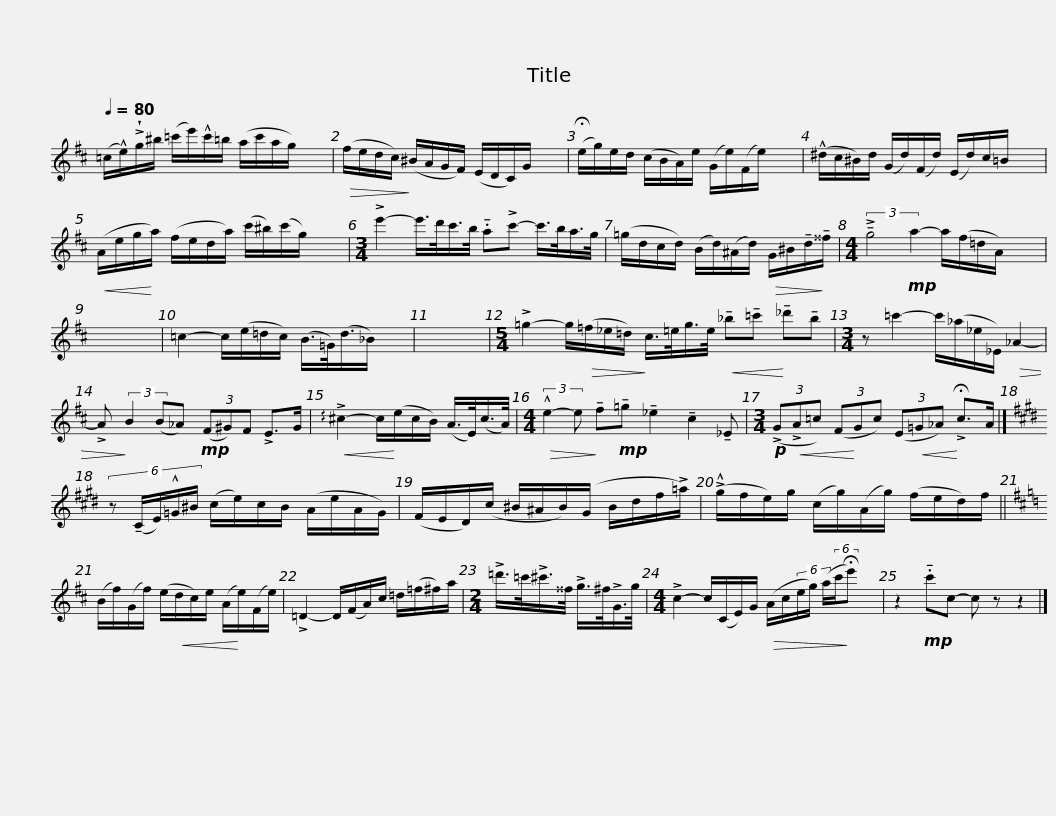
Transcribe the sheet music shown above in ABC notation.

X:1
L:1/8
Q:1/4=80
M:none
I:linebreak $
K:D
V:1 treble
V:1
 (=c/!^!e/)!>!!wedge!g/^b/ (=c'/e'/)!^!c'/=b/ (a/c'/a/g/) x2 |!>(! (f/e/d/c/)!>)! (^B/A/G/F/) (E/D/C/)G/ x2 | (!fermata!e/g/)e/d/ (c/B/A/)e/ (G/e/)(F/e/) x2 |$ (!^!^d/c/^B/)d/ (G/d/)(F/d/) (E/d/)c/=B/ x2 |!<(! (A/e/g/!<)!a/) (f/e/d/a/) (c'/^b/)(c'/g/) x2 | %5
[M:3/4] !>!e'2- e'/>d'/c'/>b/ .!tenuto!a!>!c'- c'/>b/a/>g/ |$ (=g/d/c/d/) (B/d/)(^A/d/)!>(! G/^B/!tenuto!d/!>)!!tenuto!^^f/ |[M:4/4] (3:2:2!>!!tenuto!g4!mp! a2- a/(f/=d/A/) x2 | x8 | =c2- c/(e/=d/c/) (B/>=G/)(d3/4_B/) x7/4 | %10
 x8 |$[M:5/4] !>!=g2- g/!>(!(=f/_e/=d/)!>)! c/>=e/g/>e/!<(! !tenuto!_b!tenuto!=c'!<)! !tenuto!_d'!tenuto!b |[M:3/4] z =c'2- c'/(_a/_e/_E/)!>(! _A2- | !>!A!>)! (3:2:2B2 (B_A)!mp! (3(F^G)F !>!E>G |$!<(! !arpeggio!!>!^c2- c/!<)!(e/c/B/) (A/>E/)(c/>A/) | %15
[M:4/4]!>(! (3:2:2!^!e2- e!>)! !tenuto!f!mp!!tenuto!=g !tenuto!_e2 !tenuto!c2 !tenuto!_E |[M:3/4]!p! (3(!>!G!<(!!>!A=c) (3(F!<)!Gc) (3(E!<(!=G_A)!<)! !>!!fermata!c>A |]$[K:E] (6:4:5z (!tenuto!C/E/)!^!=G/^B/ (c/e/)c/B/ (A/e/A/G/) | (F/E/D/)(c/ ^B/^A/B/)(G/ B/d/f/!>!=a/) | (!>!!^!g/f/e/)g/ (c/g/)(A/g/) (f/e/d/)f/ ||$ %20
[K:D] (B/f/)(G/f/) (e/!<(!d/c/)e/ (A/!<)!e/)(F/e/) | !>!=D2- D/(F/A/)c/ =d/(=f/^f/)a/ |[M:2/4] !>!=d'/>=c'/!>!^c'/>^^f/ !>!g/>^f/!>!G/>g/ |$[M:4/4] !>!c2- c/(C/E/)G/!>(! (A/c/(6:4:3e/g/) (a/(6:4:2c'/!>)!!fermata!e') x | z2!mp! .!tenuto!c'c- c z z2 |] %25
